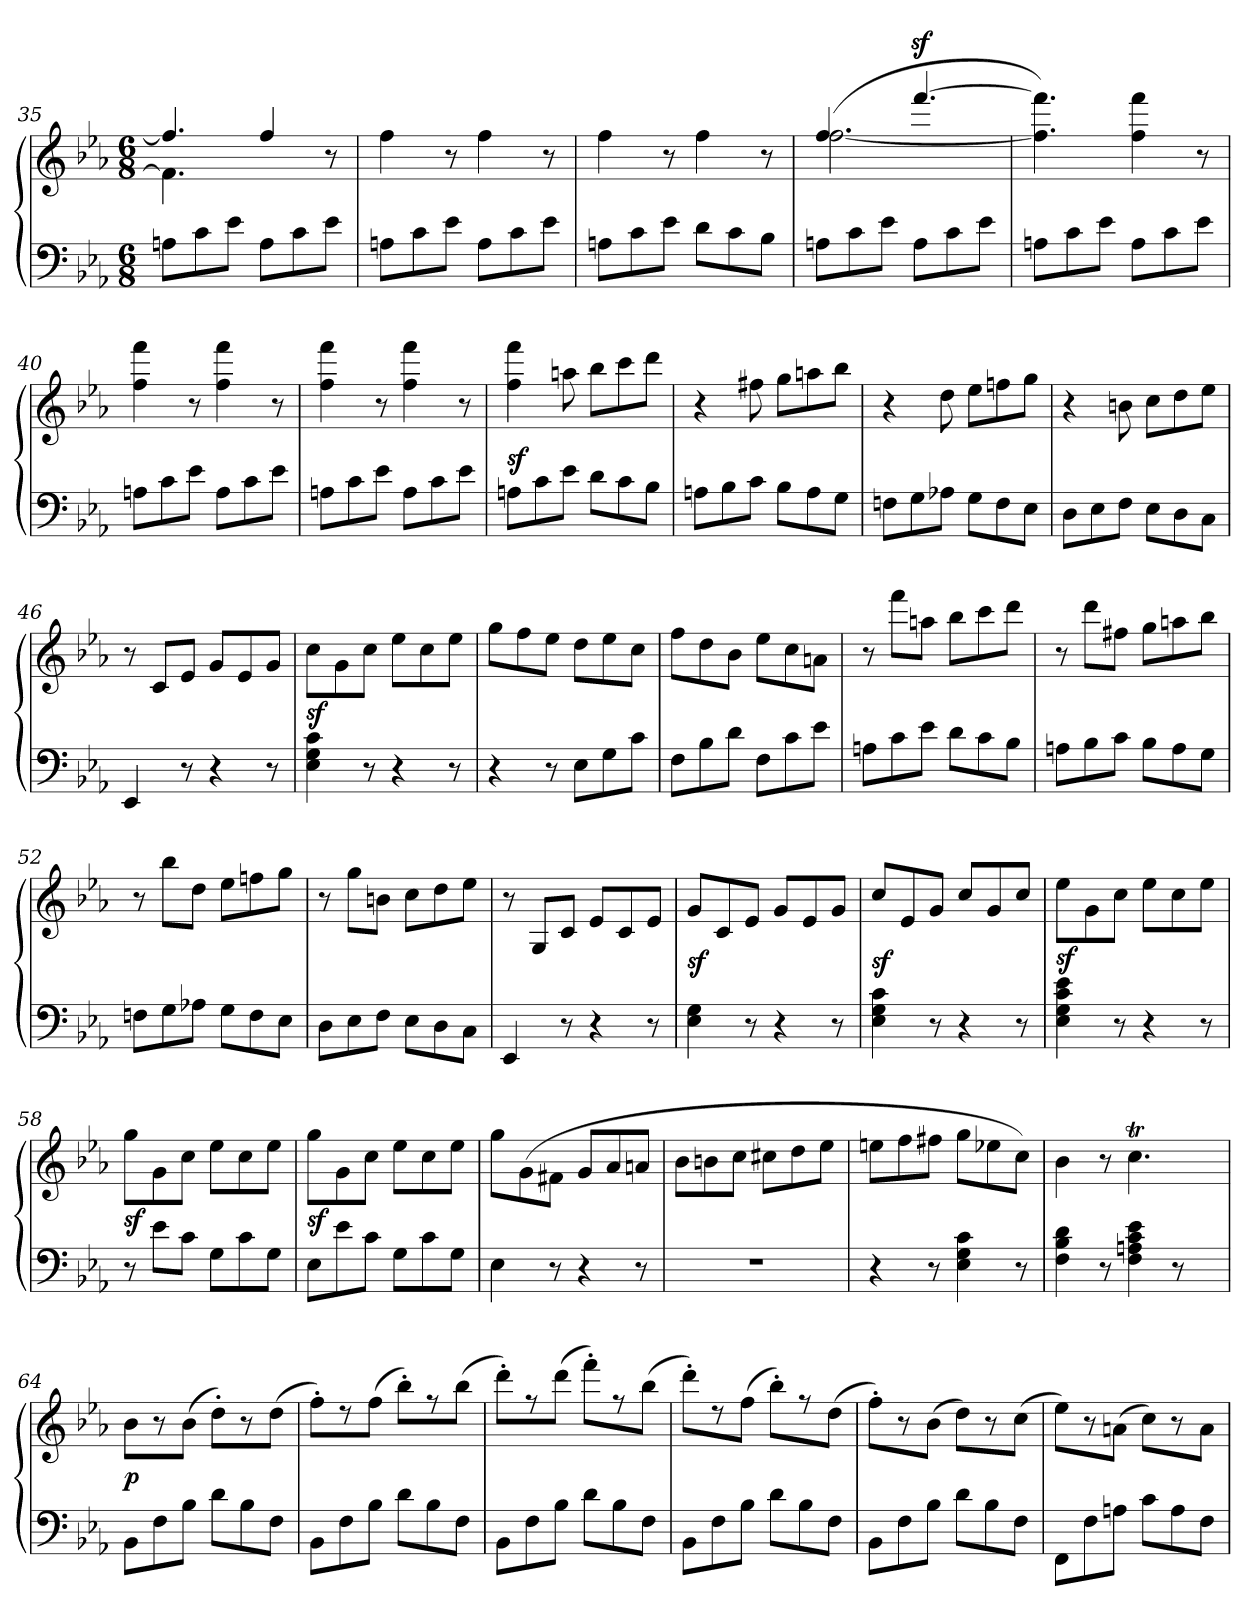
**kern	**kern	**dynam
*part1	*part1	*part1
*staff2	*staff1	*staff1/2
*clefF4	*clefG2	*
*k[b-e-a-]	*k[b-e-a-]	*
*M6/8	*M6/8	*
=35	=35	=35
*	*^	*
8An\L	4.ff/]	4.f\]	.
8c\	.	.	.
8e-\J	.	.	.
8A\L	4.ryy	4ff/	.
8c\	.	.	.
8e-\J	.	8r	.
*	*v	*v	*
=36	=36	=36
8An\L	4ff\	.
8c\	.	.
8e-\J	8r	.
8A\L	4ff\	.
8c\	.	.
8e-\J	8r	.
=37	=37	=37
8An\L	4ff\	.
8c\	.	.
8e-\J	8r	.
8d\L	4ff\	.
8c\	.	.
8B-\J	8r	.
=38	=38	=38
*	*^	*
8An\L	(>4.ff/	[2.ff\	.
8c\	.	.	.
8e-\J	.	.	.
8A\L	[4.fffz</	.	.
8c\	.	.	.
8e-\J	.	.	.
*	*v	*v	*
=39	=39	=39
8An\L	4.fff]\ 4.ff]\)	.
8c\	.	.
8e-\J	.	.
8A\L	4fff\ 4ff\	.
8c\	.	.
8e-\J	8r	.
!!LO:LB:g=z
=40	=40	=40
8An\L	4fff\ 4ff\	.
8c\	.	.
8e-\J	8r	.
8A\L	4fff\ 4ff\	.
8c\	.	.
8e-\J	8r	.
=41	=41	=41
8An\L	4fff\ 4ff\	.
8c\	.	.
8e-\J	8r	.
8A\L	4fff\ 4ff\	.
8c\	.	.
8e-\J	8r	.
=42	=42	=42
8An\L	4fff\ 4ff\	sf
8c\	.	.
8e-\J	8aan\	.
8d\L	8bb-\L	.
8c\	8ccc\	.
8B-\J	8ddd\J	.
=43	=43	=43
8An\L	4r	.
8B-\	.	.
8c\J	8ff#X\	.
8B-\L	8gg\L	.
8A\	8aan\	.
8G\J	8bb-\J	.
=44	=44	=44
8Fn\L	4r	.
8G\	.	.
8A-X\J	8dd\	.
8G\L	8ee-\L	.
8F\	8ffn\	.
8E-\J	8gg\J	.
=45	=45	=45
8D\L	4r	.
8E-\	.	.
8F\J	8bn\	.
8E-\L	8cc\L	.
8D\	8dd\	.
8C\J	8ee-\J	.
=46	=46	=46
4EE-/	8r	.
.	8c/L	.
8r	8e-/J	.
4r	8g/L	.
.	8e-/	.
8r	8g/J	.
!!LO:LB:g=z
=47	=47	=47
4c\ 4G\ 4E-\	8cc\L	sf
.	8g\	.
8r	8cc\J	.
4r	8ee-\L	.
.	8cc\	.
8r	8ee-\J	.
=48	=48	=48
4r	8gg\L	.
.	8ff\	.
8r	8ee-\J	.
8E-\L	8dd\L	.
8G\	8ee-\	.
8c\J	8cc\J	.
=49	=49	=49
8F\L	8ff\L	.
8B-\	8dd\	.
8d\J	8b-\J	.
8F\L	8ee-\L	.
8c\	8cc\	.
8e-\J	8an\J	.
=50	=50	=50
8An\L	8r	.
8c\	8fff\L	.
8e-\J	8aan\J	.
8d\L	8bb-\L	.
8c\	8ccc\	.
8B-\J	8ddd\J	.
=51	=51	=51
8An\L	8r	.
8B-\	8ddd\L	.
8c\J	8ff#X\J	.
8B-\L	8gg\L	.
8A\	8aan\	.
8G\J	8bb-\J	.
=52	=52	=52
8Fn\L	8r	.
8G\	8bb-\L	.
8A-X\J	8dd\J	.
8G\L	8ee-\L	.
8F\	8ffn\	.
8E-\J	8gg\J	.
=53	=53	=53
8D\L	8r	.
8E-\	8gg\L	.
8F\J	8bn\J	.
8E-\L	8cc\L	.
8D\	8dd\	.
8C\J	8ee-\J	.
!!LO:PB:g=z
=54	=54	=54
4EE-/	8r	.
.	8G/L	.
8r	8c/J	.
4r	8e-/L	.
.	8c/	.
8r	8e-/J	.
=55	=55	=55
4G\ 4E-\	8g/L	sf
.	8c/	.
8r	8e-/J	.
4r	8g/L	.
.	8e-/	.
8r	8g/J	.
=56	=56	=56
4c\ 4G\ 4E-\	8cc/L	sf
.	8e-/	.
8r	8g/J	.
4r	8cc/L	.
.	8g/	.
8r	8cc/J	.
=57	=57	=57
4e-\ 4c\ 4G\ 4E-\	8ee-\L	sf
.	8g\	.
8r	8cc\J	.
4r	8ee-\L	.
.	8cc\	.
8r	8ee-\J	.
=58	=58	=58
8r	8gg\L	sf
8e-\L	8g\	.
8c\J	8cc\J	.
8G\L	8ee-\L	.
8c\	8cc\	.
8G\J	8ee-\J	.
=59	=59	=59
8E-\L	8gg\L	sf
8e-\	8g\	.
8c\J	8cc\J	.
8G\L	8ee-\L	.
8c\	8cc\	.
8G\J	8ee-\J	.
!!LO:LB:g=z
=60	=60	=60
4E-\	8gg\L	.
.	(>8g\	.
8r	8f#X\J	.
4r	8g/L	.
.	8a-/	.
8r	8an/J	.
=61	=61	=61
2.rF	8b-\L	.
.	8bn\	.
.	8cc\J	.
.	8cc#X\L	.
.	8dd\	.
.	8ee-\J	.
=62	=62	=62
4r	8een\L	.
.	8ff\	.
8r	8ff#X\J	.
4c\ 4G\ 4E-\	8gg\L	.
.	8ee-X\	.
8r	8cc\J)	.
=63	=63	=63
4d\ 4B-\ 4F\	4b-\	.
8r	8r	.
4e-\ 4c\ 4An\ 4F\	4.ccT\	.
8r	.	.
8ryy	8ryy	.
=64	=64	=64
8BB-\L	8b-\L	p
8F\	8r	.
8B-\J	(>8b-\J	.
8d\L	8dd'\L)	.
8B-\	8r	.
8F\J	(>8dd\J	.
=65	=65	=65
8BB-\L	8ff'\L)	.
8F\	8rdd	.
8B-\J	(>8ff\J	.
8d\L	8bb-'\L)	.
8B-\	8rff	.
8F\J	(>8bb-\J	.
=66	=66	=66
8BB-\L	8ddd'\L)	.
8F\	8rff	.
8B-\J	(>8ddd\J	.
8d\L	8fff'\L)	.
8B-\	8rff	.
8F\J	(>8bb-\J	.
!!LO:LB:g=z
=67	=67	=67
8BB-\L	8ddd'\L)	.
8F\	8rdd	.
8B-\J	(>8ff\J	.
8d\L	8bb-'\L)	.
8B-\	8r	.
8F\J	(>8dd\J	.
=68	=68	=68
8BB-\L	8ff'\L)	.
8F\	8r	.
8B-\J	(>8b-\J	.
8d\L	8dd\L)	.
8B-\	8r	.
8F\J	(>8cc\J	.
=69	=69	=69
8FF\L	8ee-\L)	.
8F\	8r	.
8An\J	(>8an\J	.
8c\L	8cc\L)	.
8A\	8r	.
8F\J	8a\J	.
=	=	=
*-	*-	*-
